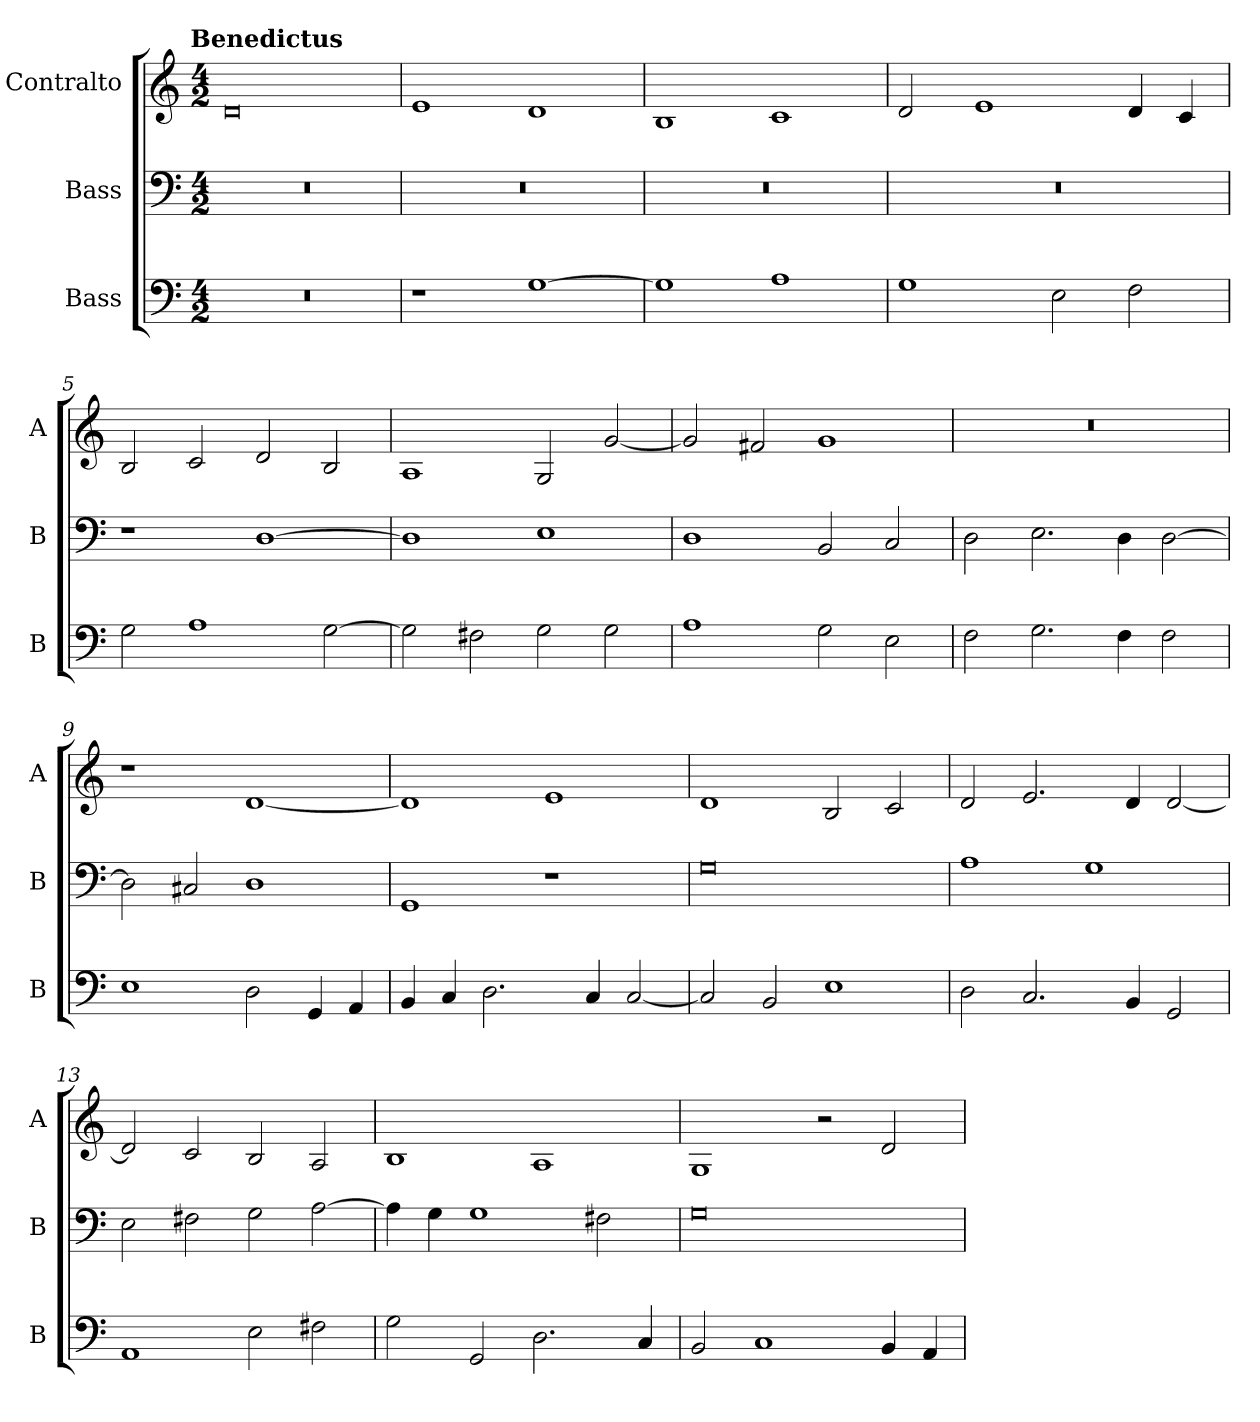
**kern	**kern	**kern
*part3	*part2	*part1
*staff3	*staff2	*staff1
*I"Bass	*I"Bass	*I"Contralto
*I'B	*I'B	*I'A
*clefF4	*clefF4	*clefG2
*k[]	*k[]	*k[]
*G:mix	*G:mix	*G:mix
!!LO:TX:omd:t=Benedictus
*M4/2	*M4/2	*M4/2
=1	=1	=1
0r	0r	0d
=2	=2	=2
1r	0r	1e
[1G	.	1d
=3	=3	=3
1G]	0r	1B
1A	.	1c
=4	=4	=4
1G	0r	2d
.	.	1e
2E	.	.
2F	.	4d
.	.	4c
=5	=5	=5
2G	1r	2B
1A	.	2c
.	[1D	2d
[2G	.	2B
=6	=6	=6
2G]	1D]	1A
2F#X	.	.
2G	1E	2G
2G	.	[2g
=7	=7	=7
1A	1D	2g]
.	.	2f#X
2G	2BB	1g
2E	2C	.
=8	=8	=8
2F	2D	0r
2.G	2.E	.
4F	4D	.
2F	[2D	.
=9	=9	=9
1E	2D]	1r
.	2C#X	.
2D	1D	[1d
4GG	.	.
4AA	.	.
=10	=10	=10
4BB	1GG	1d]
4C	.	.
2.D	.	.
.	1r	1e
4C	.	.
[2C	.	.
=11	=11	=11
2C]	0G	1d
2BB	.	.
1E	.	2B
.	.	2c
=12	=12	=12
2D	1A	2d
2.C	.	2.e
.	1G	.
4BB	.	4d
2GG	.	[2d
=13	=13	=13
1AA	2E	2d]
.	2F#X	2c
2E	2G	2B
2F#X	[2A	2A
=14	=14	=14
2G	4A]	1B
.	4G	.
2GG	1G	.
2.D	.	1A
.	2F#X	.
4C	.	.
=15	=15	=15
2BB	0G	1G
1C	.	.
.	.	2r
4BB	.	2d
4AA	.	.
=	=	=
*-	*-	*-
